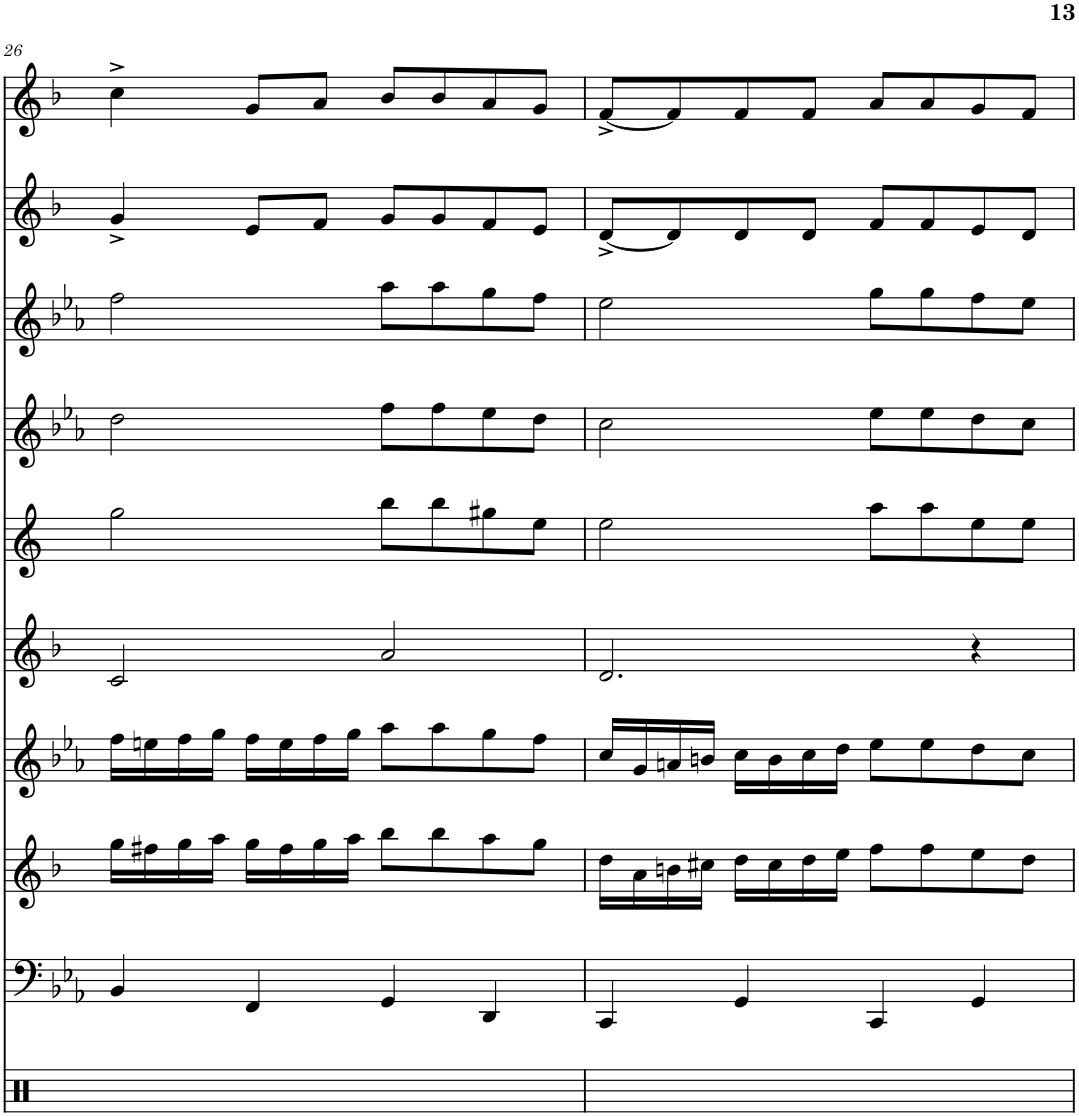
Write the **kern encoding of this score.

**kern	**kern	**kern	**kern	**kern	**kern	**kern	**kern	**kern	**kern
*part10	*part9	*part8	*part7	*part6	*part5	*part4	*part3	*part2	*part1
*staff10	*staff9	*staff8	*staff7	*staff6	*staff5	*staff4	*staff3	*staff2	*staff1
*I"Voice	*I"Voice	*I"Voice	*I"Voice	*I"Voice	*I"Voice	*I"Voice	*I"Voice	*I"Voice	*I"Voice
*I'V	*I'V	*I'V	*I'V	*I'V	*I'V	*I'V	*I'V	*I'V	*I'V
!!LO:PB:g=z
*clefX	*clefF4	*clefG2	*clefG2	*clefG2	*clefG2	*clefG2	*clefG2	*clefG2	*clefG2
*k[]	*k[b-e-a-]	*k[b-]	*k[b-e-a-]	*k[b-]	*k[]	*k[b-e-a-]	*k[b-e-a-]	*k[b-]	*k[b-]
*M4/4	*M4/4	*M4/4	*M4/4	*M4/4	*M4/4	*M4/4	*M4/4	*M4/4	*M4/4
=26	=26	=26	=26	=26	=26	=26	=26	=26	=26
1ryy	4BB-/	16gg\LL	16ff\LL	2c/	2gg\	2dd\	2ff\	4g^/	4cc^\
.	.	16ff#X\	16een\	.	.	.	.	.	.
.	.	16gg\	16ff\	.	.	.	.	.	.
.	.	16aa\JJ	16gg\JJ	.	.	.	.	.	.
.	4FF/	16gg\LL	16ff\LL	.	.	.	.	8e/L	8g/L
.	.	16ff#\	16ee\	.	.	.	.	.	.
.	.	16gg\	16ff\	.	.	.	.	8f/J	8a/J
.	.	16aa\JJ	16gg\JJ	.	.	.	.	.	.
.	4GG/	8bb-\L	8aa-\L	2a/	8bb\L	8ff\L	8aa-\L	8g/L	8b-/L
.	.	8bb-\	8aa-\	.	8bb\	8ff\	8aa-\	8g/	8b-/
.	4DD/	8aa\	8gg\	.	8gg#X\	8ee-\	8gg\	8f/	8a/
.	.	8gg\J	8ff\J	.	8ee\J	8dd\J	8ff\J	8e/J	8g/J
=27	=27	=27	=27	=27	=27	=27	=27	=27	=27
1ryy	4CC/	16dd\LL	16cc/LL	2.d/	2ee\	2cc\	2ee-\	[<8d^/L	[<8f^/L
.	.	16a\	16g/	.	.	.	.	.	.
.	.	16bn\	16an/	.	.	.	.	8d/]	8f/]
.	.	16cc#X\JJ	16bn/JJ	.	.	.	.	.	.
.	4GG/	16dd\LL	16cc\LL	.	.	.	.	8d/	8f/
.	.	16cc#\	16b\	.	.	.	.	.	.
.	.	16dd\	16cc\	.	.	.	.	8d/J	8f/J
.	.	16ee\JJ	16dd\JJ	.	.	.	.	.	.
.	4CC/	8ff\L	8ee-\L	.	8aa\L	8ee-\L	8gg\L	8f/L	8a/L
.	.	8ff\	8ee-\	.	8aa\	8ee-\	8gg\	8f/	8a/
.	4GG/	8ee\	8dd\	4r	8ee\	8dd\	8ff\	8e/	8g/
.	.	8dd\J	8cc\J	.	8ee\J	8cc\J	8ee-\J	8d/J	8f/J
=	=	=	=	=	=	=	=	=	=
*-	*-	*-	*-	*-	*-	*-	*-	*-	*-
